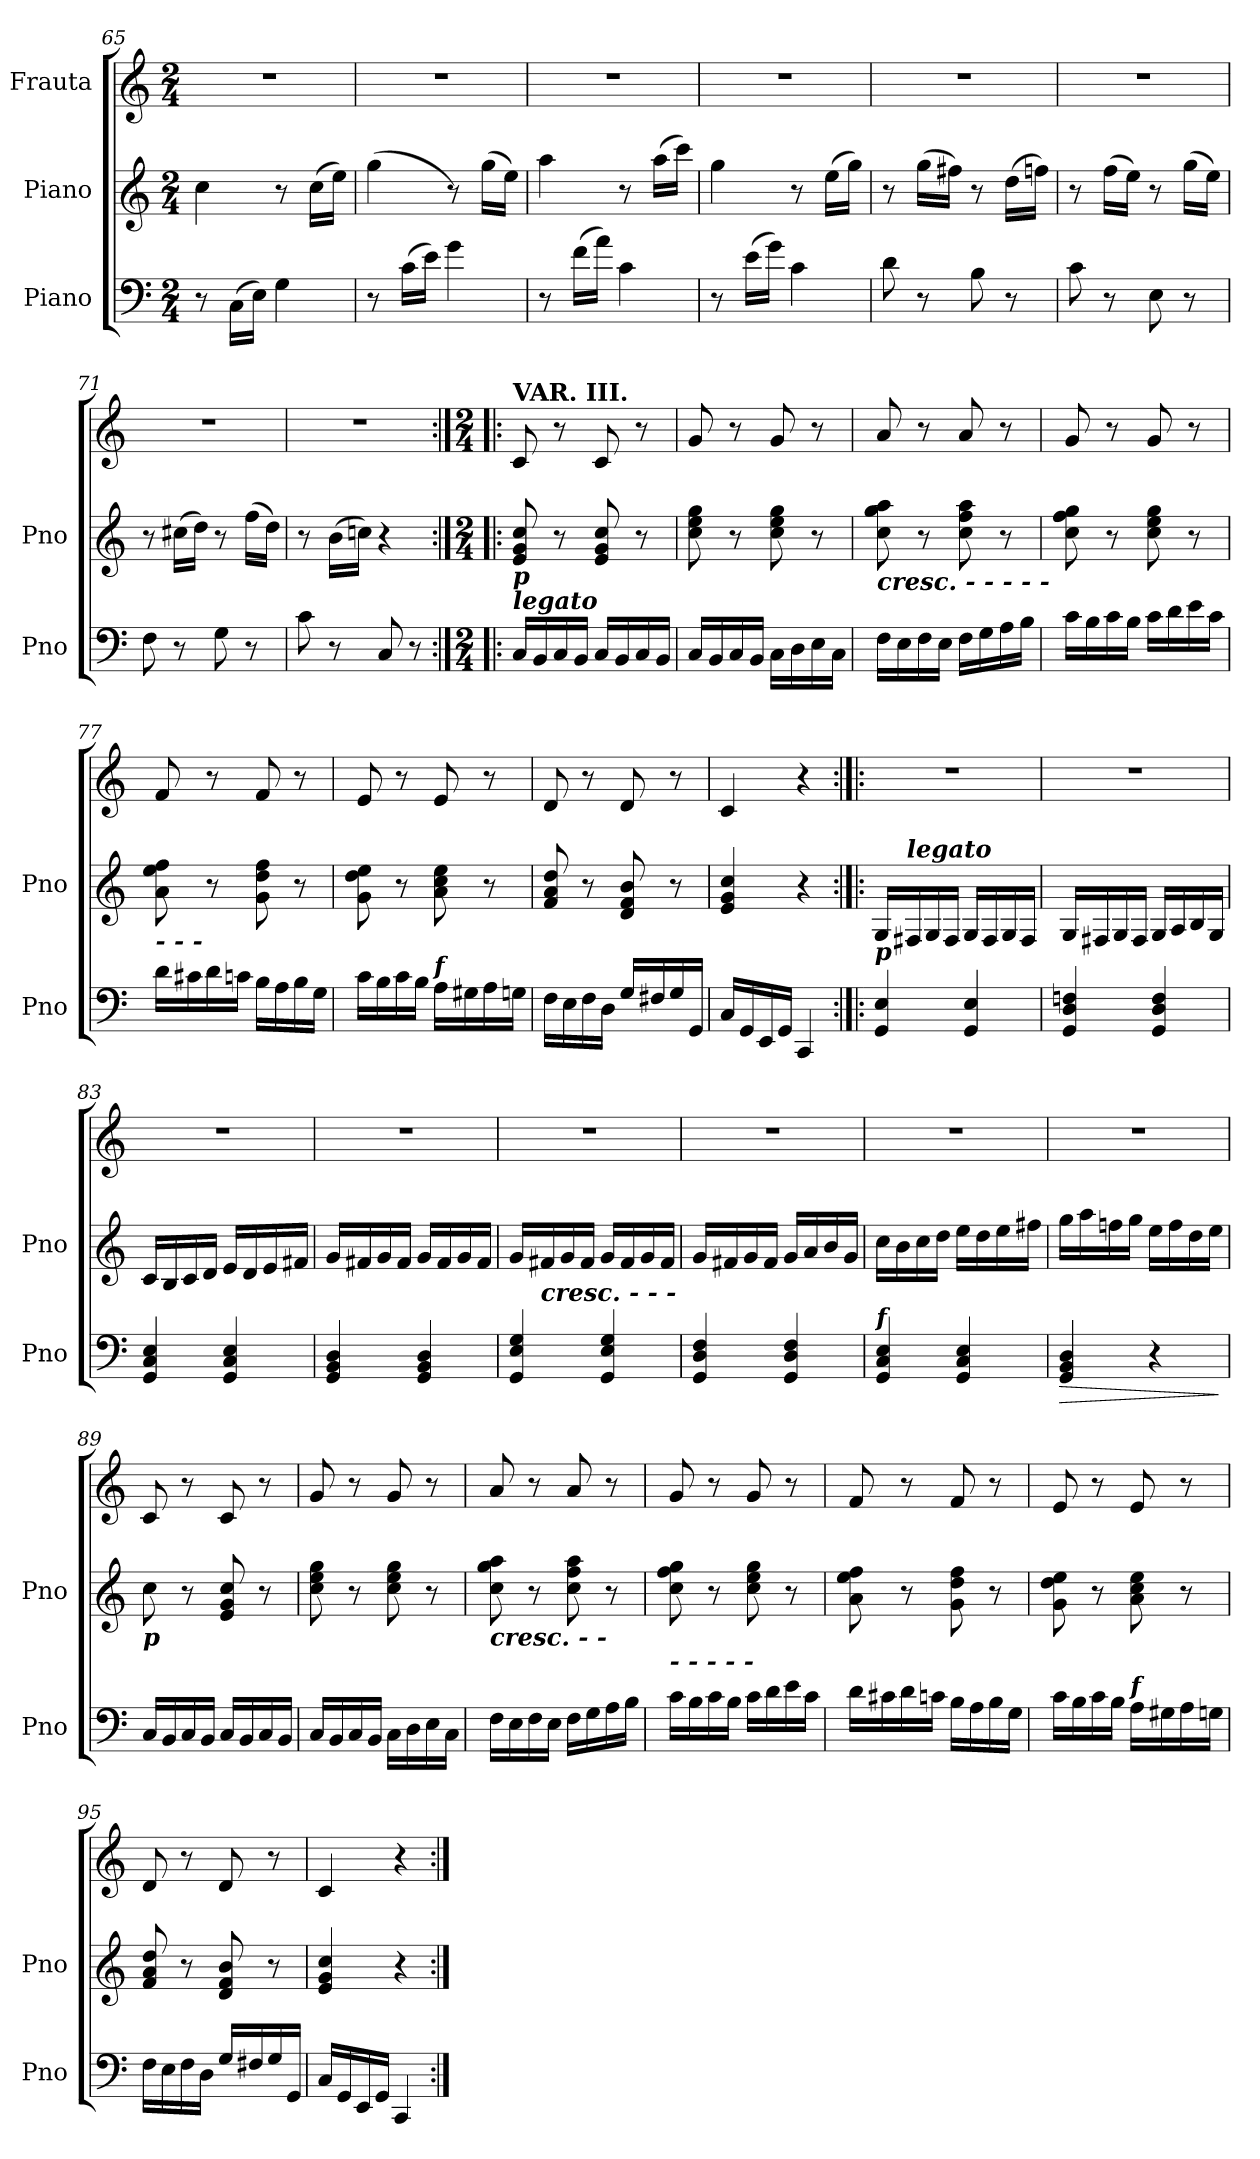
**kern	**dynam	**kern	**kern
*part3	*part3	*part2	*part1
*staff3	*staff3	*staff2	*staff1
*I"Piano	*	*I"Piano	*I"Frauta
*I'Pno	*	*I'Pno	*
*clefF4	*	*clefG2	*clefG2
*k[]	*	*k[]	*k[]
*M2/4	*	*M2/4	*M2/4
=65	=65	=65	=65
8r	.	4cc\	2r
(>16C\LL	.	.	.
16E\JJ)	.	.	.
4G\	.	8r	.
.	.	(>16cc\LL	.
.	.	16ee\JJ)	.
!!LO:PB:g=z
=66	=66	=66	=66
8r	.	(>4gg\	2r
(>16c\LL	.	.	.
16e\JJ)	.	.	.
4g\	.	8r)	.
.	.	(>16gg\LL	.
.	.	16ee\JJ)	.
=67	=67	=67	=67
8r	.	4aa\	2r
(>16f\LL	.	.	.
16a\JJ)	.	.	.
4c\	.	8r	.
.	.	(>16aa\LL	.
.	.	16ccc\JJ)	.
=68	=68	=68	=68
8r	.	4gg\	2r
(>16e\LL	.	.	.
16g\JJ)	.	.	.
4c\	.	8r	.
.	.	(>16ee\LL	.
.	.	16gg\JJ)	.
=69	=69	=69	=69
8d\	.	8r	2r
8r	.	(>16gg\LL	.
.	.	16ff#X\JJ)	.
8B\	.	8r	.
8r	.	(>16dd\LL	.
.	.	16ffn\JJ)	.
=70	=70	=70	=70
8c\	.	8r	2r
8r	.	(>16ff\LL	.
.	.	16ee\JJ)	.
8E\	.	8r	.
8r	.	(>16gg\LL	.
.	.	16ee\JJ)	.
=71	=71	=71	=71
8F\	.	8r	2r
8r	.	(>16cc#X\LL	.
.	.	16dd\JJ)	.
8G\	.	8r	.
8r	.	(>16ff\LL	.
.	.	16dd\JJ)	.
=72	=72	=72	=72
8c\	.	8r	2r
8r	.	(>16b\LL	.
.	.	16ccn\JJ)	.
8C/	.	4r	.
8r	.	.	.
!!LO:LB:g=z
=73:|!|:	=73:|!|:	=73:|!|:	=73:|!|:
*M2/4	*	*M2/4	*M2/4
!	!	!	!LO:TX:a:B:t=VAR. III.
!	!	!LO:TX:b:Bi:t=p	!
!LO:TX:a:Bi:t=legato	!	!	!
16C/LL	.	8e/ 8g/ 8cc/	8c/
16BB/	.	.	.
16C/	.	8r	8r
16BB/JJ	.	.	.
16C/LL	.	8e/ 8g/ 8cc/	8c/
16BB/	.	.	.
16C/	.	8r	8r
16BB/JJ	.	.	.
=74	=74	=74	=74
16C/LL	.	8cc\ 8ee\ 8gg\	8g/
16BB/	.	.	.
16C/	.	8r	8r
16BB/JJ	.	.	.
16C\LL	.	8cc\ 8ee\ 8gg\	8g/
16D\	.	.	.
16E\	.	8r	8r
16C\JJ	.	.	.
=75	=75	=75	=75
!	!	!LO:TX:b:Bi:t=cresc.     -                  -                         -                     -                       -	!
16F\LL	.	8cc\ 8gg\ 8aa\	8a/
16E\	.	.	.
16F\	.	8r	8r
16E\JJ	.	.	.
16F\LL	.	8cc\ 8ff\ 8aa\	8a/
16G\	.	.	.
16A\	.	8r	8r
16B\JJ	.	.	.
=76	=76	=76	=76
16c\LL	.	8cc\ 8ff\ 8gg\	8g/
16B\	.	.	.
16c\	.	8r	8r
16B\JJ	.	.	.
16c\LL	.	8cc\ 8ee\ 8gg\	8g/
16d\	.	.	.
16e\	.	8r	8r
16c\JJ	.	.	.
!!LO:LB:g=z
=77	=77	=77	=77
!	!	!LO:TX:b:Bi:t=-                    -                         -	!
16d\LL	.	8a\ 8ee\ 8ff\	8f/
16c#X\	.	.	.
16d\	.	8r	8r
16cn\JJ	.	.	.
16B\LL	.	8g\ 8dd\ 8ff\	8f/
16A\	.	.	.
16B\	.	8r	8r
16G\JJ	.	.	.
=78	=78	=78	=78
16c\LL	.	8g\ 8dd\ 8ee\	8e/
16B\	.	.	.
16c\	.	8r	8r
16B\JJ	.	.	.
!	!	!LO:TX:b:Bi:t=f	!
16A\LL	.	8a\ 8cc\ 8ee\	8e/
16G#X\	.	.	.
16A\	.	8r	8r
16Gn\JJ	.	.	.
=79	=79	=79	=79
16F\LL	.	8f/ 8a/ 8dd/	8d/
16E\	.	.	.
16F\	.	8r	8r
16D\JJ	.	.	.
16G/LL	.	8d/ 8f/ 8b/	8d/
16F#X/	.	.	.
16G/	.	8r	8r
16GG/JJ	.	.	.
=80	=80	=80	=80
16C/LL	.	4e/ 4g/ 4cc/	4c/
16GG/	.	.	.
16EE/	.	.	.
16GG/JJ	.	.	.
4CC/	.	4r	4r
=81:|!|:	=81:|!|:	=81:|!|:	=81:|!|:
!	!	!LO:TX:b:Bi:t=p	!
4GG/ 4E/	.	16G/LL	2r
!	!	!LO:TX:a:Bi:t=legato	!
.	.	16F#X/	.
.	.	16G/	.
.	.	16F#/JJ	.
4GG/ 4E/	.	16G/LL	.
.	.	16F#/	.
.	.	16G/	.
.	.	16F#/JJ	.
!!LO:LB:g=z
=82	=82	=82	=82
4GG/ 4D/ 4Fn/	.	16G/LL	2r
.	.	16F#X/	.
.	.	16G/	.
.	.	16F#/JJ	.
4GG/ 4D/ 4F/	.	16G/LL	.
.	.	16A/	.
.	.	16B/	.
.	.	16G/JJ	.
=83	=83	=83	=83
4GG/ 4C/ 4E/	.	16c/LL	2r
.	.	16B/	.
.	.	16c/	.
.	.	16d/JJ	.
4GG/ 4C/ 4E/	.	16e/LL	.
.	.	16d/	.
.	.	16e/	.
.	.	16f#X/JJ	.
=84	=84	=84	=84
4GG/ 4BB/ 4D/	.	16g/LL	2r
.	.	16f#X/	.
.	.	16g/	.
.	.	16f#/JJ	.
4GG/ 4BB/ 4D/	.	16g/LL	.
.	.	16f#/	.
.	.	16g/	.
.	.	16f#/JJ	.
=85	=85	=85	=85
4GG/ 4E/ 4G/	.	16g/LL	2r
!	!	!LO:TX:b:Bi:t=cresc.                -                          -                      -	!
.	.	16f#X/	.
.	.	16g/	.
.	.	16f#/JJ	.
4GG/ 4E/ 4G/	.	16g/LL	.
.	.	16f#/	.
.	.	16g/	.
.	.	16f#/JJ	.
=86	=86	=86	=86
4GG/ 4D/ 4F/	.	16g/LL	2r
.	.	16f#X/	.
.	.	16g/	.
.	.	16f#/JJ	.
4GG/ 4D/ 4F/	.	16g/LL	.
.	.	16a/	.
.	.	16b/	.
.	.	16g/JJ	.
!!LO:LB:g=z
=87	=87	=87	=87
!	!	!LO:TX:b:Bi:t=f	!
4GG/ 4C/ 4E/	.	16cc\LL	2r
.	.	16b\	.
.	.	16cc\	.
.	.	16dd\JJ	.
4GG/ 4C/ 4E/	.	16ee\LL	.
.	.	16dd\	.
.	.	16ee\	.
.	.	16ff#X\JJ	.
=88	=88	=88	=88
!	!LO:HP:b	!	!
4GG/ 4BB/ 4D/	>	16gg\LL	2r
.	.	16aa\	.
.	.	16ffn\	.
.	.	16gg\JJ	.
4r	.	16ee\LL	.
.	.	16ff\	.
.	.	16dd\	.
.	.	16ee\JJ	.
.	]	.	.
=89	=89	=89	=89
!	!	!LO:TX:b:Bi:t=p	!
16C/LL	.	8cc\	8c/
16BB/	.	.	.
16C/	.	8r	8r
16BB/JJ	.	.	.
16C/LL	.	8e/ 8g/ 8cc/	8c/
16BB/	.	.	.
16C/	.	8r	8r
16BB/JJ	.	.	.
=90	=90	=90	=90
16C/LL	.	8cc\ 8ee\ 8gg\	8g/
16BB/	.	.	.
16C/	.	8r	8r
16BB/JJ	.	.	.
16C\LL	.	8cc\ 8ee\ 8gg\	8g/
16D\	.	.	.
16E\	.	8r	8r
16C\JJ	.	.	.
=91	=91	=91	=91
!	!	!LO:TX:b:Bi:t=cresc.         -             -	!
16F\LL	.	8cc\ 8gg\ 8aa\	8a/
16E\	.	.	.
16F\	.	8r	8r
16E\JJ	.	.	.
16F\LL	.	8cc\ 8ff\ 8aa\	8a/
16G\	.	.	.
16A\	.	8r	8r
16B\JJ	.	.	.
!!LO:LB:g=z
=92	=92	=92	=92
!	!	!LO:TX:b:Bi:t=-                      -                       -                         -                    -	!
16c\LL	.	8cc\ 8ff\ 8gg\	8g/
16B\	.	.	.
16c\	.	8r	8r
16B\JJ	.	.	.
16c\LL	.	8cc\ 8ee\ 8gg\	8g/
16d\	.	.	.
16e\	.	8r	8r
16c\JJ	.	.	.
=93	=93	=93	=93
16d\LL	.	8a\ 8ee\ 8ff\	8f/
16c#X\	.	.	.
16d\	.	8r	8r
16cn\JJ	.	.	.
16B\LL	.	8g\ 8dd\ 8ff\	8f/
16A\	.	.	.
16B\	.	8r	8r
16G\JJ	.	.	.
=94	=94	=94	=94
16c\LL	.	8g\ 8dd\ 8ee\	8e/
16B\	.	.	.
16c\	.	8r	8r
16B\JJ	.	.	.
!	!	!LO:TX:b:Bi:t=f	!
16A\LL	.	8a\ 8cc\ 8ee\	8e/
16G#X\	.	.	.
16A\	.	8r	8r
16Gn\JJ	.	.	.
=95	=95	=95	=95
16F\LL	.	8f/ 8a/ 8dd/	8d/
16E\	.	.	.
16F\	.	8r	8r
16D\JJ	.	.	.
16G/LL	.	8d/ 8f/ 8b/	8d/
16F#X/	.	.	.
16G/	.	8r	8r
16GG/JJ	.	.	.
=96	=96	=96	=96
16C/LL	.	4e/ 4g/ 4cc/	4c/
16GG/	.	.	.
16EE/	.	.	.
16GG/JJ	.	.	.
4CC/	.	4r	4r
=:|!	=:|!	=:|!	=:|!
*-	*-	*-	*-
